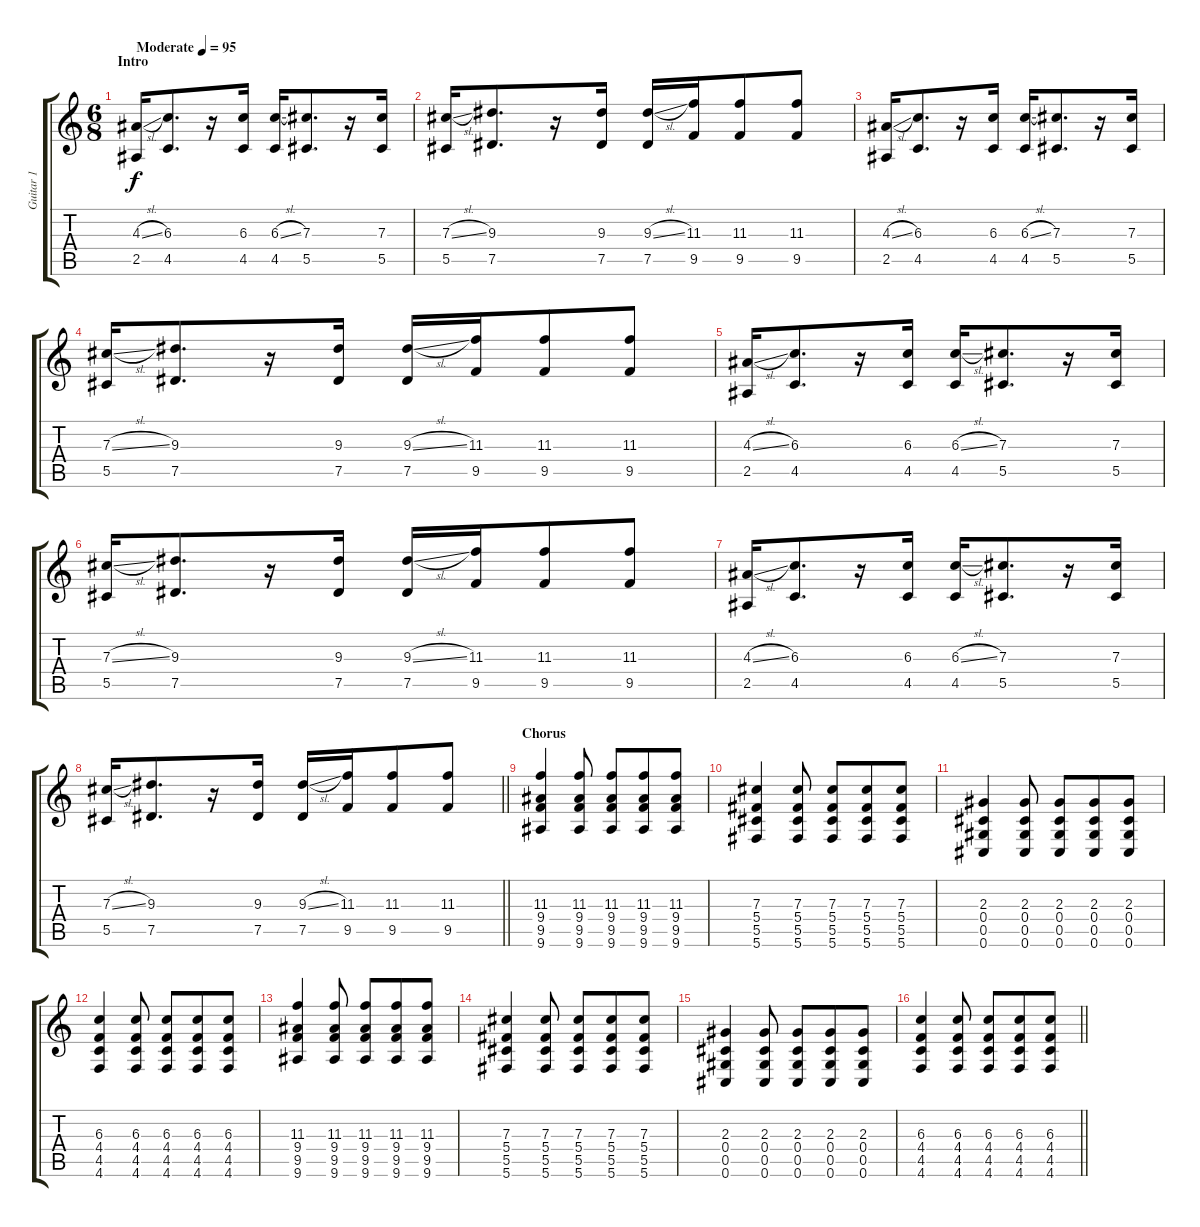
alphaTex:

\track ("Guitar 1" "Guitar 1") {instrument overdrivenguitar}
\staff {score tabs}
\tuning (Eb4 Bb3 Gb3 Db3 Ab2 Db2) {hide}
\ts (6 8)
\section ("" "Intro")
\tempo (95 "Moderate")
\clef g2
\ks c
(4.3{sl} 2.5).16{dy f instrument overdrivenguitar} (6.3 4.5).8{d} r.16 (6.3 4.5).16 (6.3{sl} 4.5).16 (7.3 5.5).8{d} r.16 (7.3 5.5).16 |
(7.3{sl} 5.5).16 (9.3 7.5).8{d} r.16 (9.3 7.5).16 (9.3{sl} 7.5).16 (11.3 9.5).16 (11.3 9.5).8 (11.3 9.5).8 |
(4.3{sl} 2.5).16 (6.3 4.5).8{d} r.16 (6.3 4.5).16 (6.3{sl} 4.5).16 (7.3 5.5).8{d} r.16 (7.3 5.5).16 |
(7.3{sl} 5.5).16 (9.3 7.5).8{d} r.16 (9.3 7.5).16 (9.3{sl} 7.5).16 (11.3 9.5).16 (11.3 9.5).8 (11.3 9.5).8 |
(4.3{sl} 2.5).16 (6.3 4.5).8{d} r.16 (6.3 4.5).16 (6.3{sl} 4.5).16 (7.3 5.5).8{d} r.16 (7.3 5.5).16 |
(7.3{sl} 5.5).16 (9.3 7.5).8{d} r.16 (9.3 7.5).16 (9.3{sl} 7.5).16 (11.3 9.5).16 (11.3 9.5).8 (11.3 9.5).8 |
(4.3{sl} 2.5).16 (6.3 4.5).8{d} r.16 (6.3 4.5).16 (6.3{sl} 4.5).16 (7.3 5.5).8{d} r.16 (7.3 5.5).16 |
\barLineRight lightlight
(7.3{sl} 5.5).16 (9.3 7.5).8{d} r.16 (9.3 7.5).16 (9.3{sl} 7.5).16 (11.3 9.5).16 (11.3 9.5).8 (11.3 9.5).8 |
\section ("" "Chorus")
(11.3 9.4 9.5 9.6).4 (11.3 9.4 9.5 9.6).8 (11.3 9.4 9.5 9.6).8 (11.3 9.4 9.5 9.6).8 (11.3 9.4 9.5 9.6).8 |
(7.3 5.4 5.5 5.6).4 (7.3 5.4 5.5 5.6).8 (7.3 5.4 5.5 5.6).8 (7.3 5.4 5.5 5.6).8 (7.3 5.4 5.5 5.6).8 |
(2.3 0.4 0.5 0.6).4 (2.3 0.4 0.5 0.6).8 (2.3 0.4 0.5 0.6).8 (2.3 0.4 0.5 0.6).8 (2.3 0.4 0.5 0.6).8 |
(6.3 4.4 4.5 4.6).4 (6.3 4.4 4.5 4.6).8 (6.3 4.4 4.5 4.6).8 (6.3 4.4 4.5 4.6).8 (6.3 4.4 4.5 4.6).8 |
(11.3 9.4 9.5 9.6).4 (11.3 9.4 9.5 9.6).8 (11.3 9.4 9.5 9.6).8 (11.3 9.4 9.5 9.6).8 (11.3 9.4 9.5 9.6).8 |
(7.3 5.4 5.5 5.6).4 (7.3 5.4 5.5 5.6).8 (7.3 5.4 5.5 5.6).8 (7.3 5.4 5.5 5.6).8 (7.3 5.4 5.5 5.6).8 |
(2.3 0.4 0.5 0.6).4 (2.3 0.4 0.5 0.6).8 (2.3 0.4 0.5 0.6).8 (2.3 0.4 0.5 0.6).8 (2.3 0.4 0.5 0.6).8 |
\barLineRight lightlight
(6.3 4.4 4.5 4.6).4 (6.3 4.4 4.5 4.6).8 (6.3 4.4 4.5 4.6).8 (6.3 4.4 4.5 4.6).8 (6.3 4.4 4.5 4.6).8
